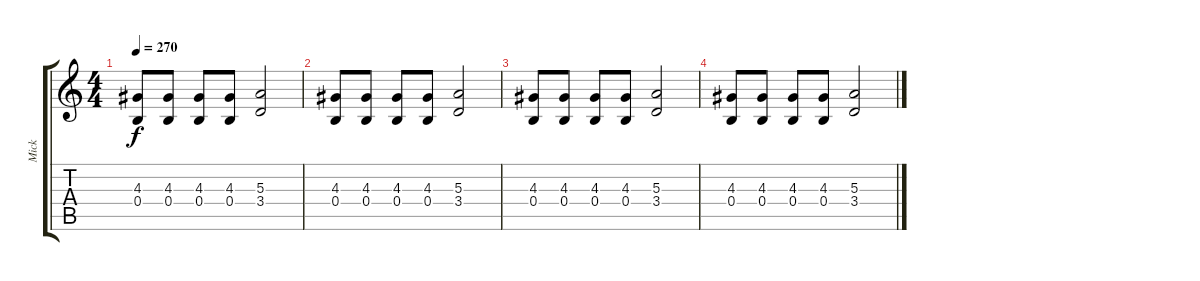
\track ("Mick" "Mick") {instrument distortionguitar}
\staff {score tabs}
\tuning (Db4 Ab3 E3 B2 Gb2 B1) {hide}
\ts (4 4)
\tempo 270
\clef g2
\ks c
(4.3 0.4).8{dy f} (4.3 0.4).8 (4.3 0.4).8 (4.3 0.4).8 (5.3 3.4).2 |
(4.3 0.4).8 (4.3 0.4).8 (4.3 0.4).8 (4.3 0.4).8 (5.3 3.4).2 |
(4.3 0.4).8 (4.3 0.4).8 (4.3 0.4).8 (4.3 0.4).8 (5.3 3.4).2 |
(4.3 0.4).8 (4.3 0.4).8 (4.3 0.4).8 (4.3 0.4).8 (5.3 3.4).2
